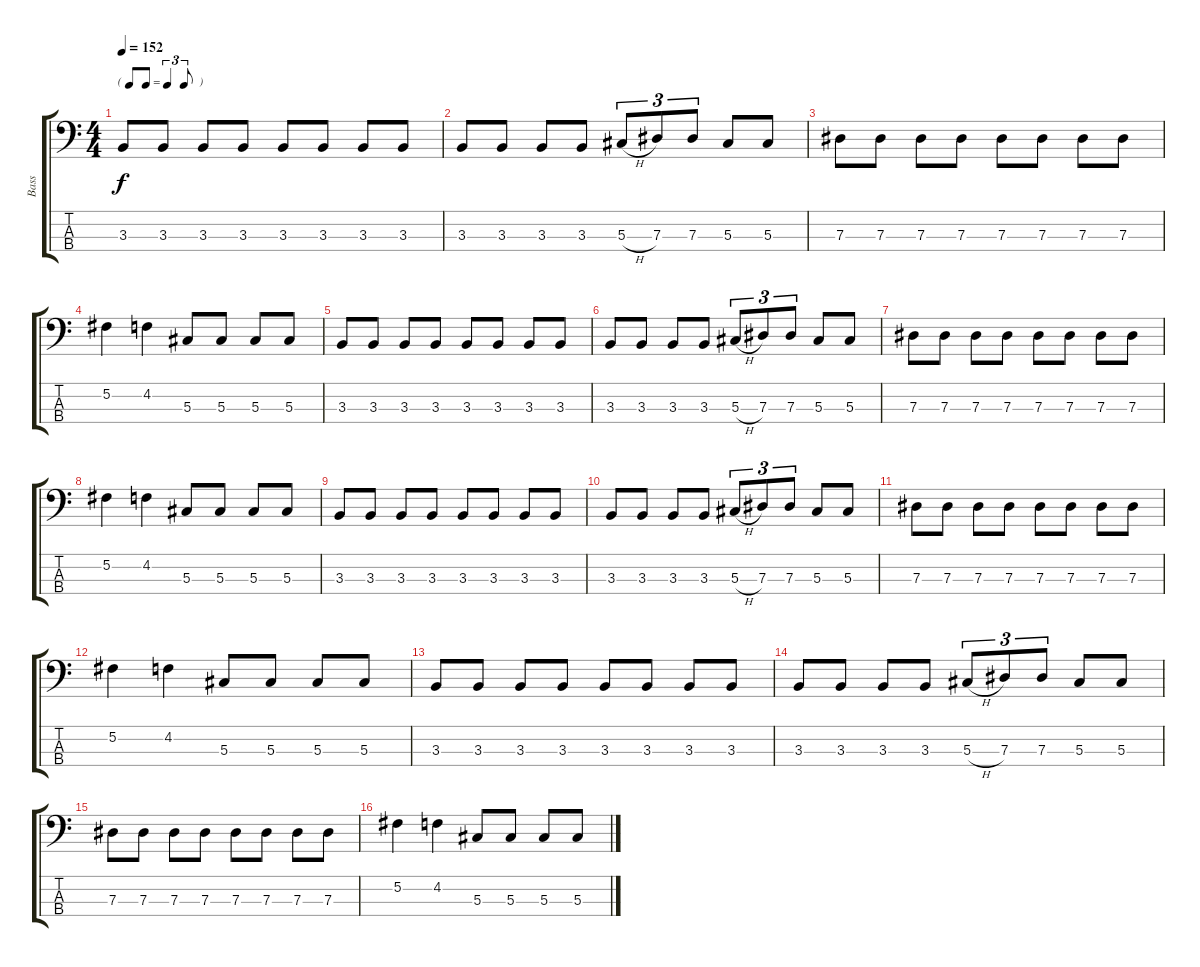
\track ("Bass" "Bass") {instrument electricbassfinger}
\staff {score tabs}
\tuning (Gb2 Db2 Ab1 Eb1) {hide}
\ts (4 4)
\tf triplet8th
\tempo 152
\clef f4
\ks c
3.3.8{dy f} 3.3.8 3.3.8 3.3.8 3.3.8 3.3.8 3.3.8 3.3.8 |
3.3.8 3.3.8 3.3.8 3.3.8 5.3{h}.8{tu (3 2)} 7.3.8{tu (3 2)} 7.3.8{tu (3 2)} 5.3.8 5.3.8 |
7.3.8 7.3.8 7.3.8 7.3.8 7.3.8 7.3.8 7.3.8 7.3.8 |
5.2.4 4.2.4 5.3.8 5.3.8 5.3.8 5.3.8 |
3.3.8 3.3.8 3.3.8 3.3.8 3.3.8 3.3.8 3.3.8 3.3.8 |
3.3.8 3.3.8 3.3.8 3.3.8 5.3{h}.8{tu (3 2)} 7.3.8{tu (3 2)} 7.3.8{tu (3 2)} 5.3.8 5.3.8 |
7.3.8 7.3.8 7.3.8 7.3.8 7.3.8 7.3.8 7.3.8 7.3.8 |
5.2.4 4.2.4 5.3.8 5.3.8 5.3.8 5.3.8 |
3.3.8 3.3.8 3.3.8 3.3.8 3.3.8 3.3.8 3.3.8 3.3.8 |
3.3.8 3.3.8 3.3.8 3.3.8 5.3{h}.8{tu (3 2)} 7.3.8{tu (3 2)} 7.3.8{tu (3 2)} 5.3.8 5.3.8 |
7.3.8 7.3.8 7.3.8 7.3.8 7.3.8 7.3.8 7.3.8 7.3.8 |
5.2.4 4.2.4 5.3.8 5.3.8 5.3.8 5.3.8 |
3.3.8 3.3.8 3.3.8 3.3.8 3.3.8 3.3.8 3.3.8 3.3.8 |
3.3.8 3.3.8 3.3.8 3.3.8 5.3{h}.8{tu (3 2)} 7.3.8{tu (3 2)} 7.3.8{tu (3 2)} 5.3.8 5.3.8 |
7.3.8 7.3.8 7.3.8 7.3.8 7.3.8 7.3.8 7.3.8 7.3.8 |
5.2.4 4.2.4 5.3.8 5.3.8 5.3.8 5.3.8
